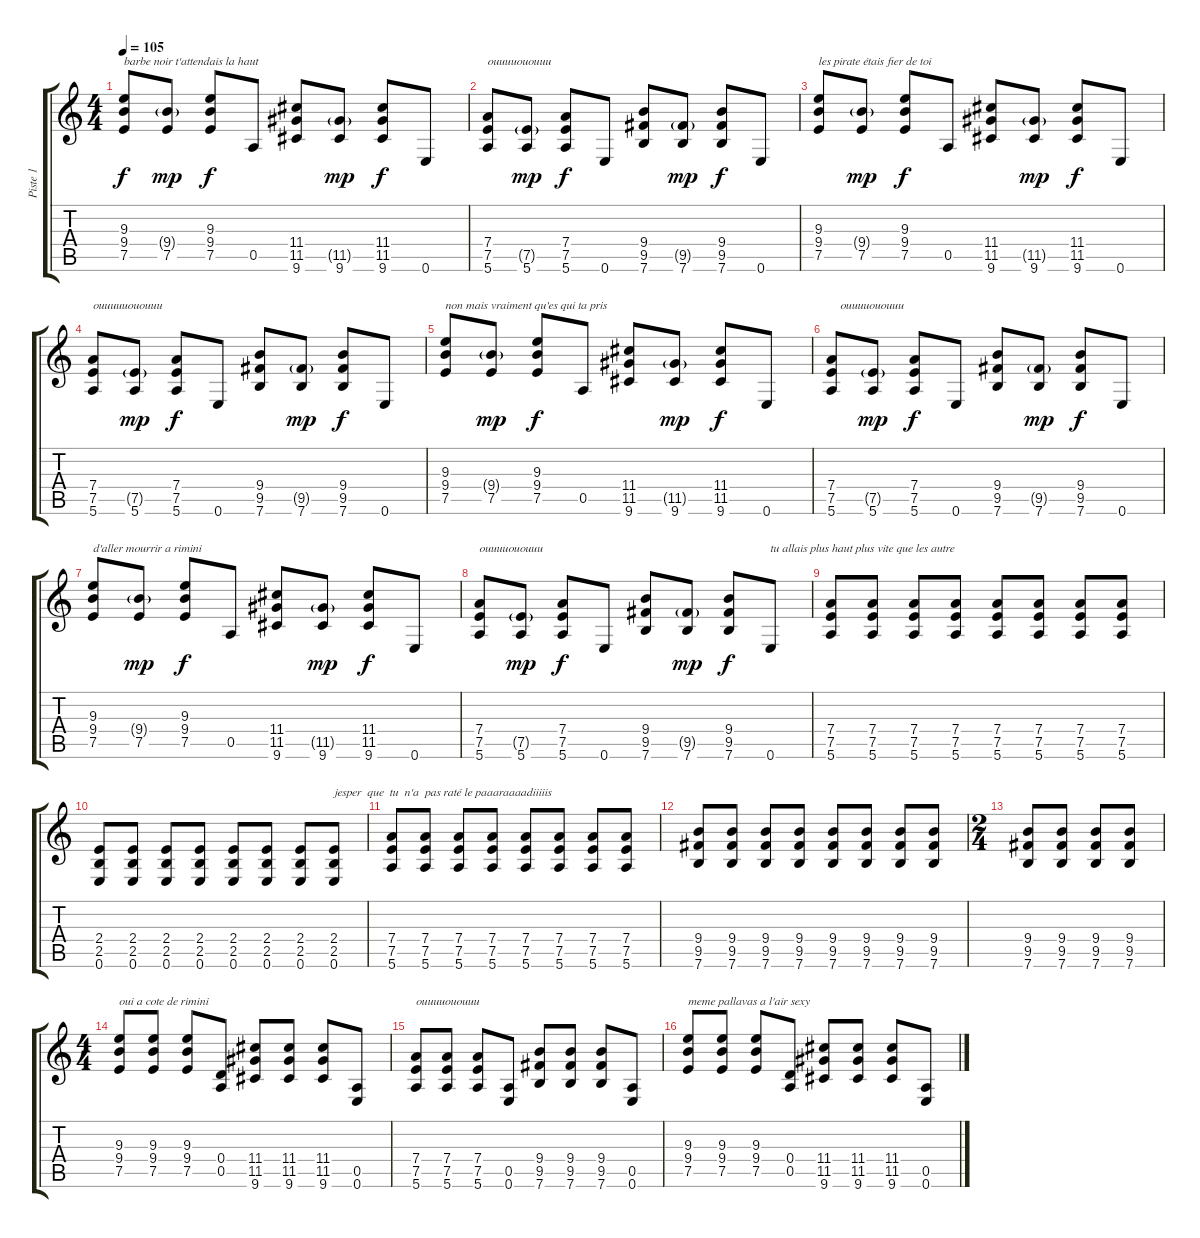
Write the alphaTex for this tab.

\track ("Piste 1" "Piste 1") {instrument acousticguitarsteel}
\staff {score tabs}
\tuning (E4 B3 G3 D3 A2 E2) {hide}
\ts (4 4)
\tempo 105
\clef g2
\ks c
(9.3 9.4 7.5).8{txt "barbe noir t'attendais la haut" dy f} (9.4{g} 7.5).8{dy mp} (9.3 9.4 7.5).8{dy f} 0.5.8 (11.4 11.5 9.6).8 (11.5{g} 9.6).8{dy mp} (11.4 11.5 9.6).8{dy f} 0.6.8 |
(7.4 7.5 5.6).8{txt "ouuuuououuu"} (7.5{g} 5.6).8{dy mp} (7.4 7.5 5.6).8{dy f} 0.6.8 (9.4 9.5 7.6).8 (9.5{g} 7.6).8{dy mp} (9.4 9.5 7.6).8{dy f} 0.6.8 |
(9.3 9.4 7.5).8{txt "les pirate étais fier de toi"} (9.4{g} 7.5).8{dy mp} (9.3 9.4 7.5).8{dy f} 0.5.8 (11.4 11.5 9.6).8 (11.5{g} 9.6).8{dy mp} (11.4 11.5 9.6).8{dy f} 0.6.8 |
(7.4 7.5 5.6).8{txt "ouuuuuououuu"} (7.5{g} 5.6).8{dy mp} (7.4 7.5 5.6).8{dy f} 0.6.8 (9.4 9.5 7.6).8 (9.5{g} 7.6).8{dy mp} (9.4 9.5 7.6).8{dy f} 0.6.8 |
(9.3 9.4 7.5).8{txt "non mais vraiment qu'es qui ta pris"} (9.4{g} 7.5).8{dy mp} (9.3 9.4 7.5).8{dy f} 0.5.8 (11.4 11.5 9.6).8 (11.5{g} 9.6).8{dy mp} (11.4 11.5 9.6).8{dy f} 0.6.8 |
(7.4 7.5 5.6).8{txt "   ouuuuououuu"} (7.5{g} 5.6).8{dy mp} (7.4 7.5 5.6).8{dy f} 0.6.8 (9.4 9.5 7.6).8 (9.5{g} 7.6).8{dy mp} (9.4 9.5 7.6).8{dy f} 0.6.8 |
(9.3 9.4 7.5).8{txt "d'aller mourrir a rimini"} (9.4{g} 7.5).8{dy mp} (9.3 9.4 7.5).8{dy f} 0.5.8 (11.4 11.5 9.6).8 (11.5{g} 9.6).8{dy mp} (11.4 11.5 9.6).8{dy f} 0.6.8 |
(7.4 7.5 5.6).8{txt "ouuuuououuu"} (7.5{g} 5.6).8{dy mp} (7.4 7.5 5.6).8{dy f} 0.6.8 (9.4 9.5 7.6).8 (9.5{g} 7.6).8{dy mp} (9.4 9.5 7.6).8{dy f} 0.6.8{txt "tu allais plus haut plus vite que les autre"} |
(7.4 7.5 5.6).8{instrument distortionguitar} (7.4 7.5 5.6).8 (7.4 7.5 5.6).8 (7.4 7.5 5.6).8 (7.4 7.5 5.6).8 (7.4 7.5 5.6).8 (7.4 7.5 5.6).8 (7.4 7.5 5.6).8 |
(2.4 2.5 0.6).8 (2.4 2.5 0.6).8 (2.4 2.5 0.6).8 (2.4 2.5 0.6).8 (2.4 2.5 0.6).8 (2.4 2.5 0.6).8 (2.4 2.5 0.6).8 (2.4 2.5 0.6).8{txt "jesper  que  tu  n'a  pas raté le paaaraaaadiiiiis"} |
(7.4 7.5 5.6).8 (7.4 7.5 5.6).8 (7.4 7.5 5.6).8 (7.4 7.5 5.6).8 (7.4 7.5 5.6).8 (7.4 7.5 5.6).8 (7.4 7.5 5.6).8 (7.4 7.5 5.6).8 |
(9.4 9.5 7.6).8 (9.4 9.5 7.6).8 (9.4 9.5 7.6).8 (9.4 9.5 7.6).8 (9.4 9.5 7.6).8 (9.4 9.5 7.6).8 (9.4 9.5 7.6).8 (9.4 9.5 7.6).8 |
\ts (2 4)
(9.4 9.5 7.6).8 (9.4 9.5 7.6).8 (9.4 9.5 7.6).8 (9.4 9.5 7.6).8 |
\ts (4 4)
(9.3 9.4 7.5).8{txt "oui a cote de rimini"} (9.3 9.4 7.5).8 (9.3 9.4 7.5).8 (0.4 0.5).8 (11.4 11.5 9.6).8 (11.4 11.5 9.6).8 (11.4 11.5 9.6).8 (0.5 0.6).8 |
(7.4 7.5 5.6).8{txt "ouuuuououuu"} (7.4 7.5 5.6).8 (7.4 7.5 5.6).8 (0.5 0.6).8 (9.4 9.5 7.6).8 (9.4 9.5 7.6).8 (9.4 9.5 7.6).8 (0.5 0.6).8 |
(9.3 9.4 7.5).8{txt "meme pallavas a l'air sexy"} (9.3 9.4 7.5).8 (9.3 9.4 7.5).8 (0.4 0.5).8 (11.4 11.5 9.6).8 (11.4 11.5 9.6).8 (11.4 11.5 9.6).8 (0.5 0.6).8
